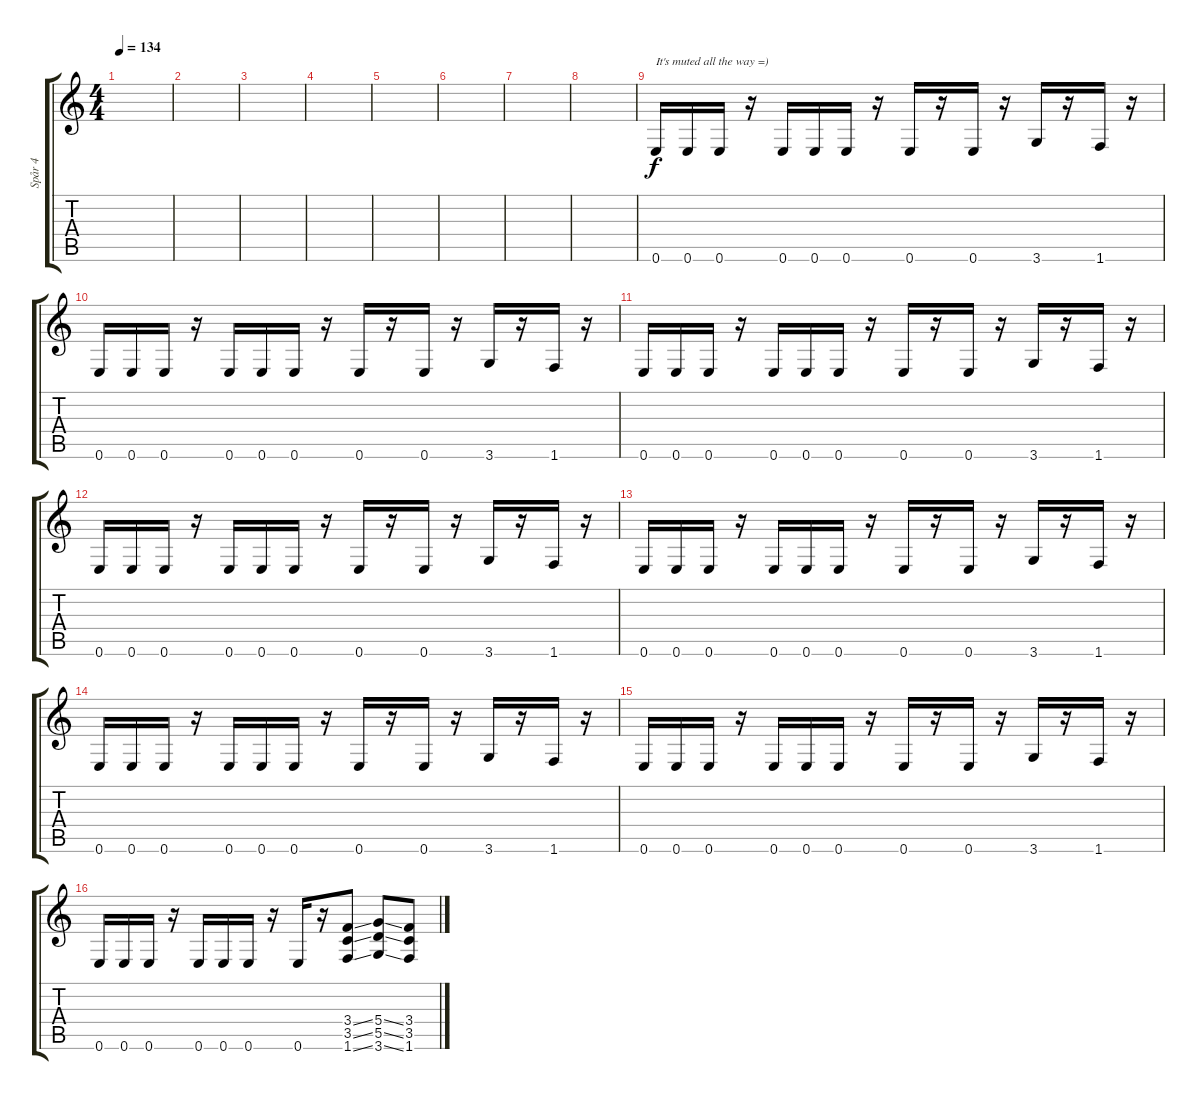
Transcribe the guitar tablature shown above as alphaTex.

\track ("Spår 4" "Spår 4") {instrument distortionguitar}
\staff {score tabs}
\tuning (E4 B3 G3 D3 A2 E2) {hide}
\ts (4 4)
\tempo 134
\clef g2
\ks c
|
|
|
|
|
|
|
|
0.6.16{txt "It's muted all the way =)"} 0.6.16 0.6.16 r.16 0.6.16 0.6.16 0.6.16 r.16 0.6.16 r.16 0.6.16 r.16 3.6.16 r.16 1.6.16 r.16 |
0.6.16 0.6.16 0.6.16 r.16 0.6.16 0.6.16 0.6.16 r.16 0.6.16 r.16 0.6.16 r.16 3.6.16 r.16 1.6.16 r.16 |
0.6.16 0.6.16 0.6.16 r.16 0.6.16 0.6.16 0.6.16 r.16 0.6.16 r.16 0.6.16 r.16 3.6.16 r.16 1.6.16 r.16 |
0.6.16 0.6.16 0.6.16 r.16 0.6.16 0.6.16 0.6.16 r.16 0.6.16 r.16 0.6.16 r.16 3.6.16 r.16 1.6.16 r.16 |
0.6.16 0.6.16 0.6.16 r.16 0.6.16 0.6.16 0.6.16 r.16 0.6.16 r.16 0.6.16 r.16 3.6.16 r.16 1.6.16 r.16 |
0.6.16 0.6.16 0.6.16 r.16 0.6.16 0.6.16 0.6.16 r.16 0.6.16 r.16 0.6.16 r.16 3.6.16 r.16 1.6.16 r.16 |
0.6.16 0.6.16 0.6.16 r.16 0.6.16 0.6.16 0.6.16 r.16 0.6.16 r.16 0.6.16 r.16 3.6.16 r.16 1.6.16 r.16 |
0.6.16 0.6.16 0.6.16 r.16 0.6.16 0.6.16 0.6.16 r.16 0.6.16 r.16 (3.4{ss} 3.5{ss} 1.6{ss}).8 (5.4{ss} 5.5{ss} 3.6{ss}).8 (3.4 3.5 1.6).8
